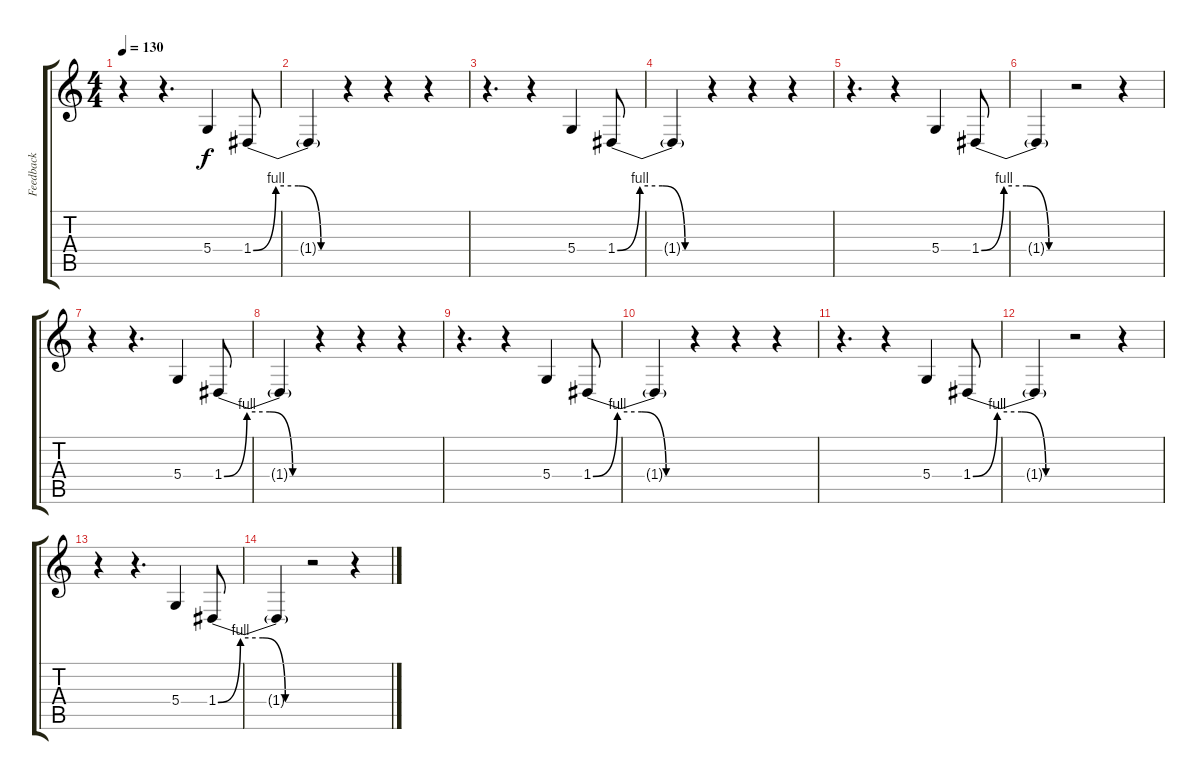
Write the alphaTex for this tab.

\track ("Feedback" "Feedback") {instrument sopranosax}
\staff {score tabs}
\tuning (E4 B3 G3 D3 A2 E2) {hide}
\ts (4 4)
\tempo 130
\clef g2
\ks c
r.4{dy f} r.4{d} 5.4.4 1.4{be (custom 0 0 15 4 30 4 45 0 60 0)}.8 |
1.4{t}.4 r.4 r.4 r.4 |
r.4{d} r.4 5.4.4 1.4{be (custom 0 0 15 4 30 4 45 0 60 0)}.8 |
1.4{t}.4 r.4 r.4 r.4 |
r.4{d} r.4 5.4.4 1.4{be (custom 0 0 15 4 30 4 45 0 60 0)}.8 |
1.4{t}.4 r.2 r.4 |
r.4 r.4{d} 5.4.4 1.4{be (custom 0 0 15 4 30 4 45 0 60 0)}.8 |
1.4{t}.4 r.4 r.4 r.4 |
r.4{d} r.4 5.4.4 1.4{be (custom 0 0 15 4 30 4 45 0 60 0)}.8 |
1.4{t}.4 r.4 r.4 r.4 |
r.4{d} r.4 5.4.4 1.4{be (custom 0 0 15 4 30 4 45 0 60 0)}.8 |
1.4{t}.4 r.2 r.4 |
r.4 r.4{d} 5.4.4 1.4{be (custom 0 0 15 4 30 4 45 0 60 0)}.8 |
1.4{t}.4 r.2 r.4
